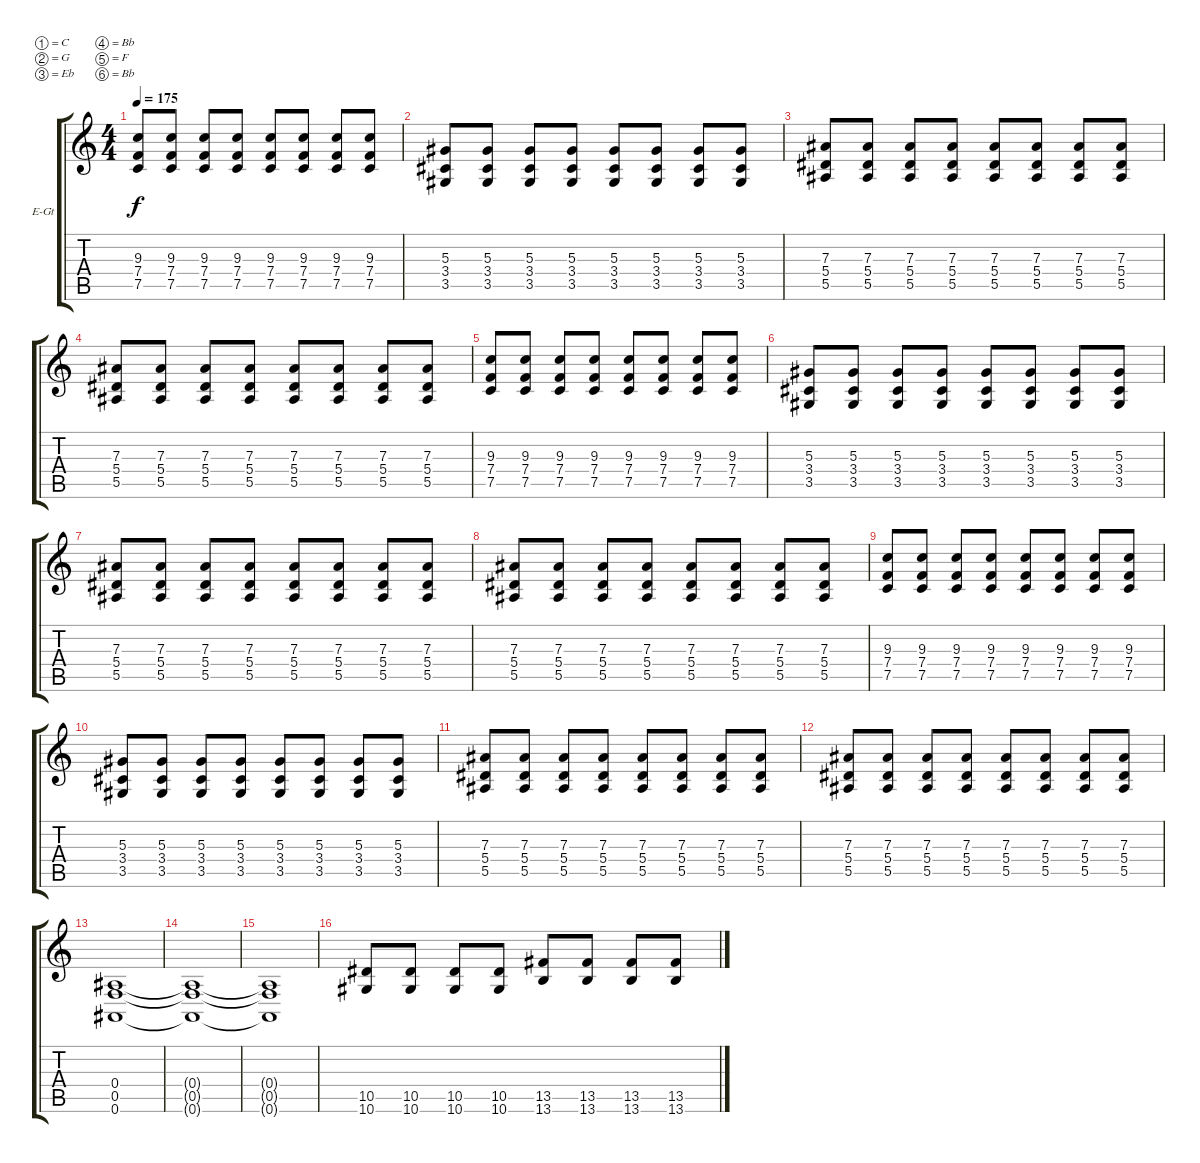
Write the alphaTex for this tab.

\bracketExtendMode groupsimilarinstruments
\firstSystemTrackNameOrientation horizontal
\otherSystemsTrackNameOrientation horizontal
\track ("Pat Pattison" "E-Gt") {instrument distortionguitar}
\staff {score tabs}
\tuning (C4 G3 Eb3 Bb2 F2 Bb1)
\ts (4 4)
\tempo 175
\clef g2
\ks c
(7.5 7.4 9.3).8{dy f} (9.3 7.4 7.5).8 (9.3 7.4 7.5).8 (9.3 7.4 7.5).8 (9.3 7.4 7.5).8 (9.3 7.4 7.5).8 (9.3 7.4 7.5).8 (9.3 7.4 7.5).8 |
(5.3 3.4 3.5).8 (5.3 3.4 3.5).8 (5.3 3.4 3.5).8 (5.3 3.4 3.5).8 (5.3 3.4 3.5).8 (5.3 3.4 3.5).8 (5.3 3.4 3.5).8 (5.3 3.4 3.5).8 |
(7.3 5.5 5.4).8 (7.3 5.5 5.4).8 (7.3 5.5 5.4).8 (7.3 5.5 5.4).8 (7.3 5.5 5.4).8 (7.3 5.5 5.4).8 (7.3 5.5 5.4).8 (7.3 5.5 5.4).8 |
(7.3 5.5 5.4).8 (7.3 5.5 5.4).8 (7.3 5.5 5.4).8 (7.3 5.5 5.4).8 (7.3 5.5 5.4).8 (7.3 5.5 5.4).8 (7.3 5.5 5.4).8 (7.3 5.5 5.4).8 |
(7.5 7.4 9.3).8 (9.3 7.4 7.5).8 (9.3 7.4 7.5).8 (9.3 7.4 7.5).8 (9.3 7.4 7.5).8 (9.3 7.4 7.5).8 (9.3 7.4 7.5).8 (9.3 7.4 7.5).8 |
(5.3 3.4 3.5).8 (5.3 3.4 3.5).8 (5.3 3.4 3.5).8 (5.3 3.4 3.5).8 (5.3 3.4 3.5).8 (5.3 3.4 3.5).8 (5.3 3.4 3.5).8 (5.3 3.4 3.5).8 |
(7.3 5.5 5.4).8 (7.3 5.5 5.4).8 (7.3 5.5 5.4).8 (7.3 5.5 5.4).8 (7.3 5.5 5.4).8 (7.3 5.5 5.4).8 (7.3 5.5 5.4).8 (7.3 5.5 5.4).8 |
(7.3 5.5 5.4).8 (7.3 5.5 5.4).8 (7.3 5.5 5.4).8 (7.3 5.5 5.4).8 (7.3 5.5 5.4).8 (7.3 5.5 5.4).8 (7.3 5.5 5.4).8 (7.3 5.5 5.4).8 |
(7.5 7.4 9.3).8 (9.3 7.4 7.5).8 (9.3 7.4 7.5).8 (9.3 7.4 7.5).8 (9.3 7.4 7.5).8 (9.3 7.4 7.5).8 (9.3 7.4 7.5).8 (9.3 7.4 7.5).8 |
(5.3 3.4 3.5).8 (5.3 3.4 3.5).8 (5.3 3.4 3.5).8 (5.3 3.4 3.5).8 (5.3 3.4 3.5).8 (5.3 3.4 3.5).8 (5.3 3.4 3.5).8 (5.3 3.4 3.5).8 |
(7.3 5.5 5.4).8 (7.3 5.5 5.4).8 (7.3 5.5 5.4).8 (7.3 5.5 5.4).8 (7.3 5.5 5.4).8 (7.3 5.5 5.4).8 (7.3 5.5 5.4).8 (7.3 5.5 5.4).8 |
(7.3 5.5 5.4).8 (7.3 5.5 5.4).8 (7.3 5.5 5.4).8 (7.3 5.5 5.4).8 (7.3 5.5 5.4).8 (7.3 5.5 5.4).8 (7.3 5.5 5.4).8 (7.3 5.5 5.4).8 |
(0.4 0.5 0.6).1 |
(0.6{t} 0.5{t} 0.4{t}).1 |
(0.4{t} 0.5{t} 0.6{t}).1 |
(10.6 10.5).8 (10.6 10.5).8 (10.6 10.5).8 (10.6 10.5).8 (13.6 13.5).8 (13.6 13.5).8 (13.6 13.5).8 (13.6 13.5).8
